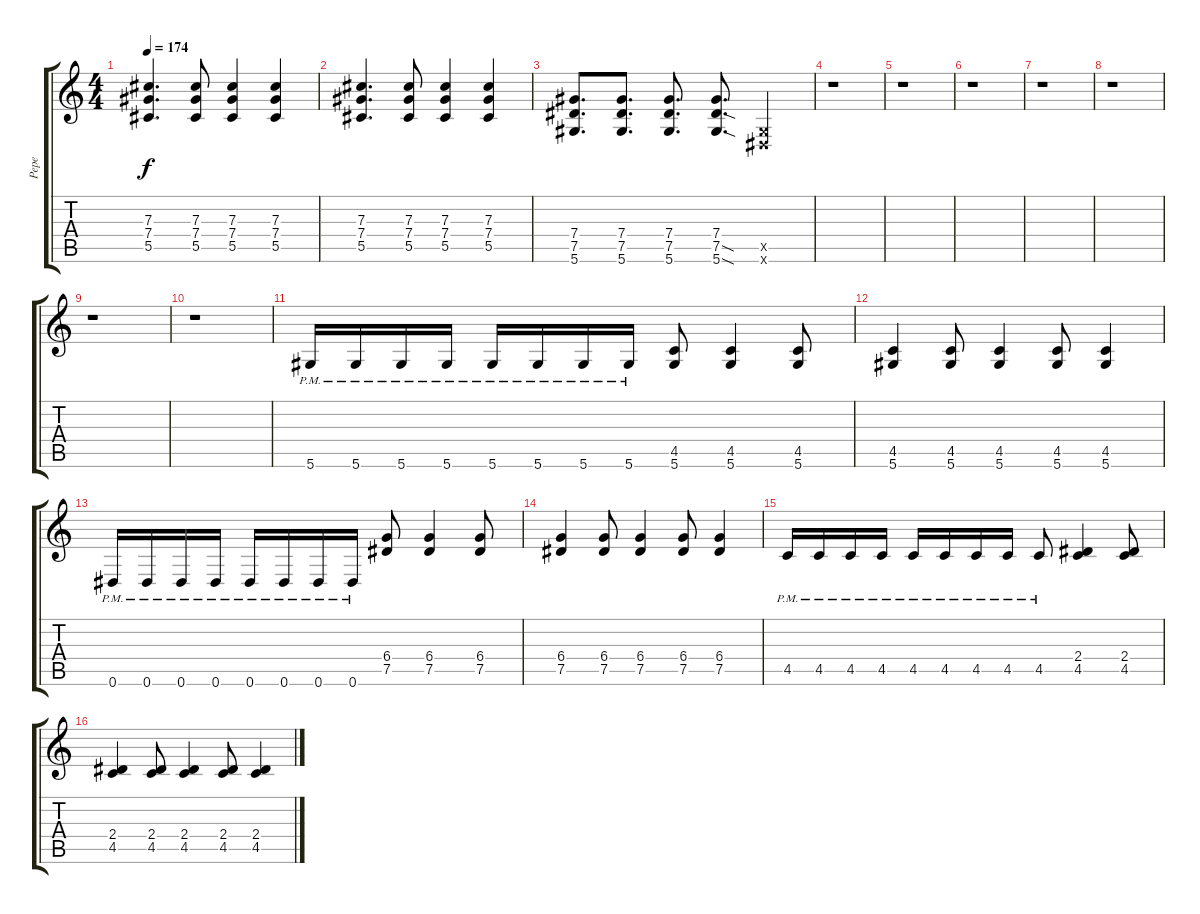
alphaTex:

\track ("Pepe" "Pepe") {instrument overdrivenguitar}
\staff {score tabs}
\tuning (Eb4 Bb3 Gb3 Db3 Ab2 Eb2) {hide}
\ts (4 4)
\tempo 174
\clef g2
\ks c
(7.3 7.4 5.5).4{d dy f} (7.3 7.4 5.5).8 (7.3 7.4 5.5).4 (7.3 7.4 5.5).4 |
(7.3 7.4 5.5).4{d} (7.3 7.4 5.5).8 (7.3 7.4 5.5).4 (7.3 7.4 5.5).4 |
(7.4 7.5 5.6).8{d} (7.4 7.5 5.6).8{d} (7.4 7.5 5.6).8{d} (7.4 7.5{sod} 5.6{sod}).8{d} (0.5{x} 0.6{x}).4 |
r.1 |
r.1 |
r.1 |
r.1 |
r.1 |
r.1 |
r.1 |
5.6{pm}.16 5.6{pm}.16 5.6{pm}.16 5.6{pm}.16 5.6{pm}.16 5.6{pm}.16 5.6{pm}.16 5.6{pm}.16 (4.5 5.6).8 (4.5 5.6).4 (4.5 5.6).8 |
(4.5 5.6).4 (4.5 5.6).8 (4.5 5.6).4 (4.5 5.6).8 (4.5 5.6).4 |
0.6{pm}.16 0.6{pm}.16 0.6{pm}.16 0.6{pm}.16 0.6{pm}.16 0.6{pm}.16 0.6{pm}.16 0.6{pm}.16 (6.4 7.5).8 (6.4 7.5).4 (6.4 7.5).8 |
(6.4 7.5).4 (6.4 7.5).8 (6.4 7.5).4 (6.4 7.5).8 (6.4 7.5).4 |
4.5{pm}.16 4.5{pm}.16 4.5{pm}.16 4.5{pm}.16 4.5{pm}.16 4.5{pm}.16 4.5{pm}.16 4.5{pm}.16 4.5{pm}.8 (2.4 4.5).4 (2.4 4.5).8 |
(2.4 4.5).4 (2.4 4.5).8 (2.4 4.5).4 (2.4 4.5).8 (2.4 4.5).4
